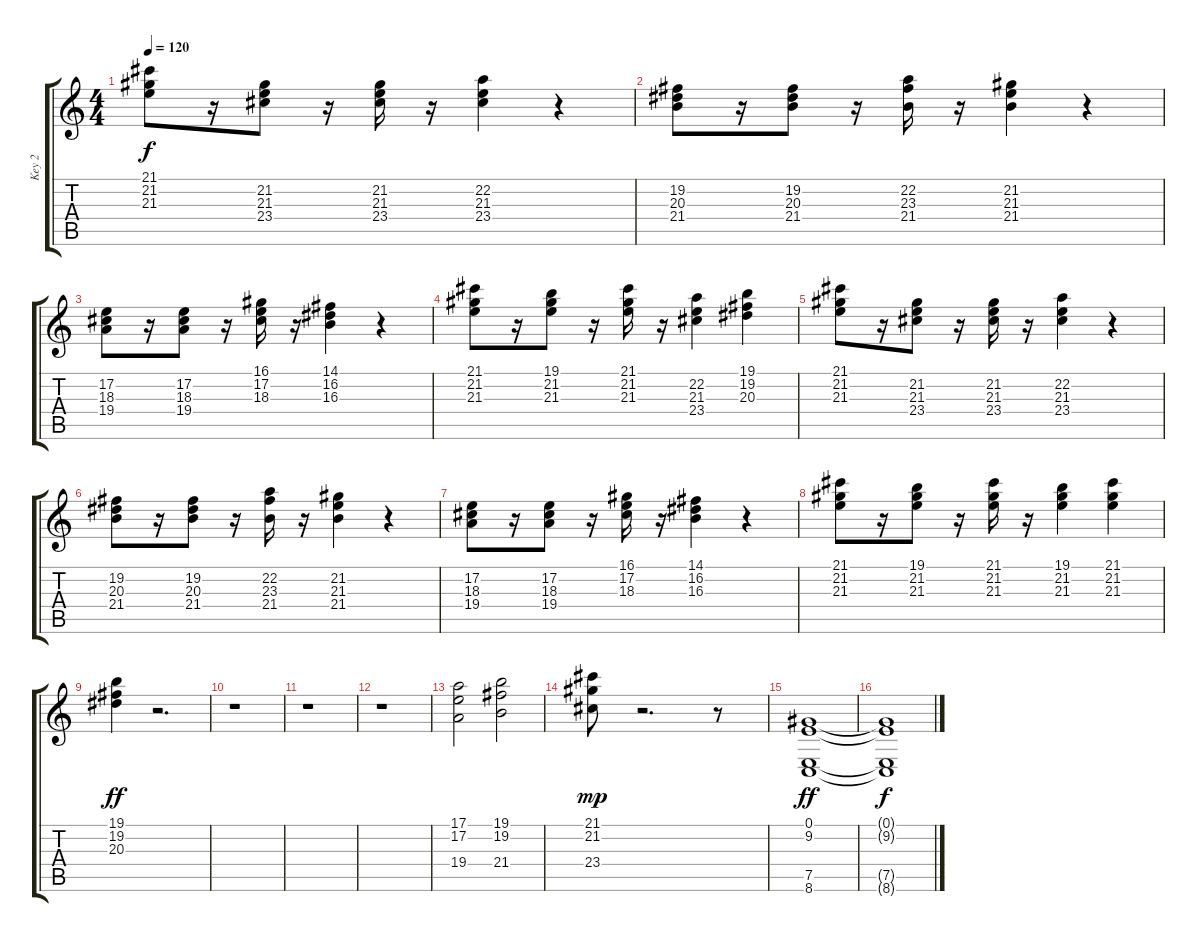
\track ("Key 2" "Key 2") {instrument brasssection}
\staff {score tabs}
\tuning (E4 B3 G3 D3 A2 E2) {hide}
\ts (4 4)
\tempo 120
\clef g2
\ks c
(21.1 21.2 21.3).8{dy f volume 13 instrument brasssection} r.16 (21.2 21.3 23.4).8 r.16 (21.2 21.3 23.4).16 r.16 (22.2 21.3 23.4).4 r.4 |
(19.2 20.3 21.4).8 r.16 (19.2 20.3 21.4).8 r.16 (22.2 23.3 21.4).16 r.16 (21.2 21.3 21.4).4 r.4 |
(17.2 18.3 19.4).8 r.16 (17.2 18.3 19.4).8 r.16 (16.1 17.2 18.3).16 r.16 (14.1 16.2 16.3).4 r.4 |
(21.1 21.2 21.3).8 r.16 (19.1 21.2 21.3).8 r.16 (21.1 21.2 21.3).16 r.16 (22.2 21.3 23.4).4 (19.1 19.2 20.3).4 |
(21.1 21.2 21.3).8 r.16 (21.2 21.3 23.4).8 r.16 (21.2 21.3 23.4).16 r.16 (22.2 21.3 23.4).4 r.4 |
(19.2 20.3 21.4).8 r.16 (19.2 20.3 21.4).8 r.16 (22.2 23.3 21.4).16 r.16 (21.2 21.3 21.4).4 r.4 |
(17.2 18.3 19.4).8 r.16 (17.2 18.3 19.4).8 r.16 (16.1 17.2 18.3).16 r.16 (14.1 16.2 16.3).4 r.4 |
(21.1 21.2 21.3).8 r.16 (19.1 21.2 21.3).8 r.16 (21.1 21.2 21.3).16 r.16 (19.1 21.2 21.3).4 (21.1 21.2 21.3).4 |
(19.1 19.2 20.3).4{dy ff} r.2{d} |
r.1 |
r.1 |
r.1 |
(17.1 17.2 19.4).2 (19.1 19.2 21.4).2 |
(21.1 21.2 23.4).8{dy mp} r.2{d} r.8 |
(0.1 9.2 7.5 8.6).1{dy ff volume 8 instrument electricpiano2} |
(0.1{t} 9.2{t} 7.5{t} 8.6{t}).1{dy f}
